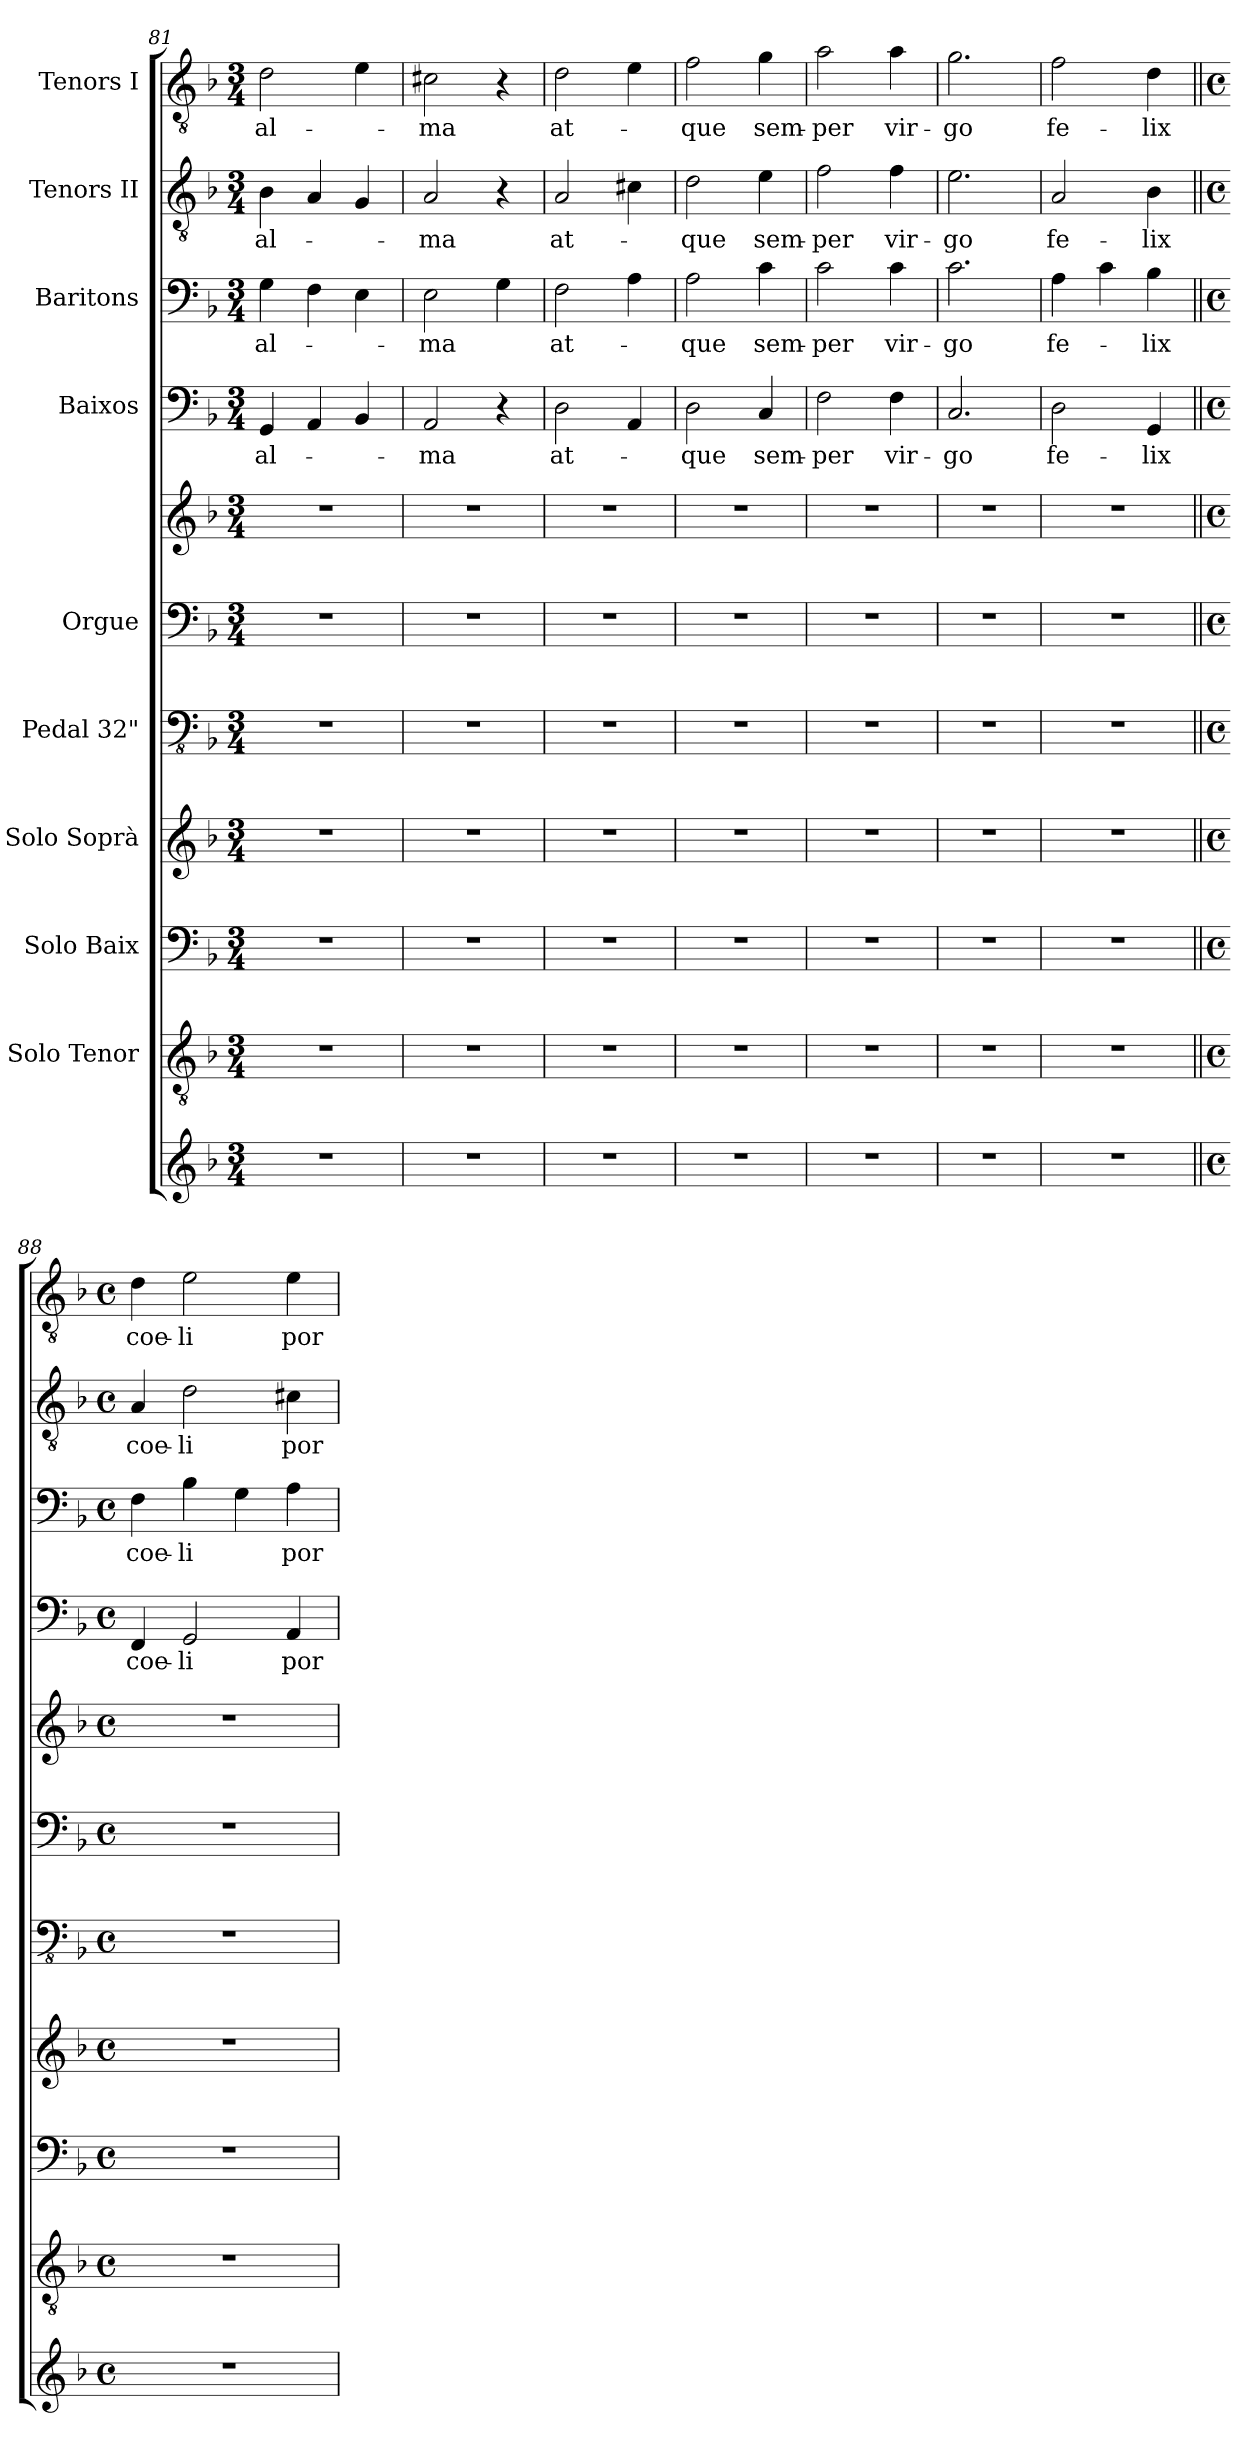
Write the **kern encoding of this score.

**kern	**kern	**kern	**kern	**kern	**kern	**kern	**kern	**text	**kern	**text	**kern	**text	**kern	**text
*part10	*part9	*part8	*part7	*part6	*part5	*part5	*part4	*part4	*part3	*part3	*part2	*part2	*part1	*part1
*staff11	*staff10	*staff9	*staff8	*staff7	*staff6	*staff5	*staff4	*staff4	*staff3	*staff3	*staff2	*staff2	*staff1	*staff1
*	*I"Solo Tenor	*I"Solo Baix	*I"Solo Soprà	*I"Pedal 32"	*I"Orgue	*	*I"Baixos	*	*I"Baritons	*	*I"Tenors II	*	*I"Tenors I	*
*clefG2	*clefGv2	*clefF4	*clefG2	*clefFv4	*clefF4	*clefG2	*clefF4	*	*clefF4	*	*clefGv2	*	*clefGv2	*
*k[b-]	*k[b-]	*k[b-]	*k[b-]	*k[b-]	*k[b-]	*k[b-]	*k[b-]	*	*k[b-]	*	*k[b-]	*	*k[b-]	*
*F:	*F:	*F:	*F:	*F:	*F:	*F:	*F:	*	*F:	*	*F:	*	*F:	*
*M3/4	*M3/4	*M3/4	*M3/4	*M3/4	*M3/4	*M3/4	*M3/4	*	*M3/4	*	*M3/4	*	*M3/4	*
=81	=81	=81	=81	=81	=81	=81	=81	=81	=81	=81	=81	=81	=81	=81
2.r	2.r	2.r	2.r	2.r	2.r	2.r	4GG/	al-	4G\	al-	4B-\	al-	2d\	al-
.	.	.	.	.	.	.	4AA/	.	4F\	.	4A/	.	.	.
.	.	.	.	.	.	.	4BB-/	.	4E\	.	4G/	.	4e\	.
=82	=82	=82	=82	=82	=82	=82	=82	=82	=82	=82	=82	=82	=82	=82
2.r	2.r	2.r	2.r	2.r	2.r	2.r	2AA/	-ma	2E\	-ma	2A/	-ma	2c#X\	-ma
.	.	.	.	.	.	.	4r	.	4G\	.	4r	.	4r	.
=83	=83	=83	=83	=83	=83	=83	=83	=83	=83	=83	=83	=83	=83	=83
2.r	2.r	2.r	2.r	2.r	2.r	2.r	2D\	at-	2F\	at-	2A/	at-	2d\	at-
.	.	.	.	.	.	.	4AA/	.	4A\	.	4c#X\	.	4e\	.
=84	=84	=84	=84	=84	=84	=84	=84	=84	=84	=84	=84	=84	=84	=84
2.r	2.r	2.r	2.r	2.r	2.r	2.r	2D\	-que	2A\	-que	2d\	-que	2f\	-que
.	.	.	.	.	.	.	4C/	sem-	4c\	sem-	4e\	sem-	4g\	sem-
=85	=85	=85	=85	=85	=85	=85	=85	=85	=85	=85	=85	=85	=85	=85
2.r	2.r	2.r	2.r	2.r	2.r	2.r	2F\	-per	2c\	-per	2f\	-per	2a\	-per
.	.	.	.	.	.	.	4F\	vir-	4c\	vir-	4f\	vir-	4a\	vir-
=86	=86	=86	=86	=86	=86	=86	=86	=86	=86	=86	=86	=86	=86	=86
2.r	2.r	2.r	2.r	2.r	2.r	2.r	2.C/	-go	2.c\	-go	2.e\	-go	2.g\	-go
=87	=87	=87	=87	=87	=87	=87	=87	=87	=87	=87	=87	=87	=87	=87
2.r	2.r	2.r	2.r	2.r	2.r	2.r	2D\	fe-	4A\	fe-	2A/	fe-	2f\	fe-
.	.	.	.	.	.	.	.	.	4c\	.	.	.	.	.
.	.	.	.	.	.	.	4GG/	-lix	4B-\	-lix	4B-\	-lix	4d\	-lix
=88||	=88||	=88||	=88||	=88||	=88||	=88||	=88||	=88||	=88||	=88||	=88||	=88||	=88||	=88||
*M4/4	*M4/4	*M4/4	*M4/4	*M4/4	*M4/4	*M4/4	*M4/4	*	*M4/4	*	*M4/4	*	*M4/4	*
*met(c)	*met(c)	*met(c)	*met(c)	*met(c)	*met(c)	*met(c)	*met(c)	*	*met(c)	*	*met(c)	*	*met(c)	*
1r	1r	1r	1r	1r	1r	1r	4FF/	coe-	4F\	coe-	4A/	coe-	4d\	coe-
.	.	.	.	.	.	.	2GG/	-li	4B-\	-li	2d\	-li	2e\	-li
.	.	.	.	.	.	.	.	.	4G\	.	.	.	.	.
.	.	.	.	.	.	.	4AA/	por-	4A\	por-	4c#X\	por-	4e\	por-
=	=	=	=	=	=	=	=	=	=	=	=	=	=	=
*-	*-	*-	*-	*-	*-	*-	*-	*-	*-	*-	*-	*-	*-	*-
